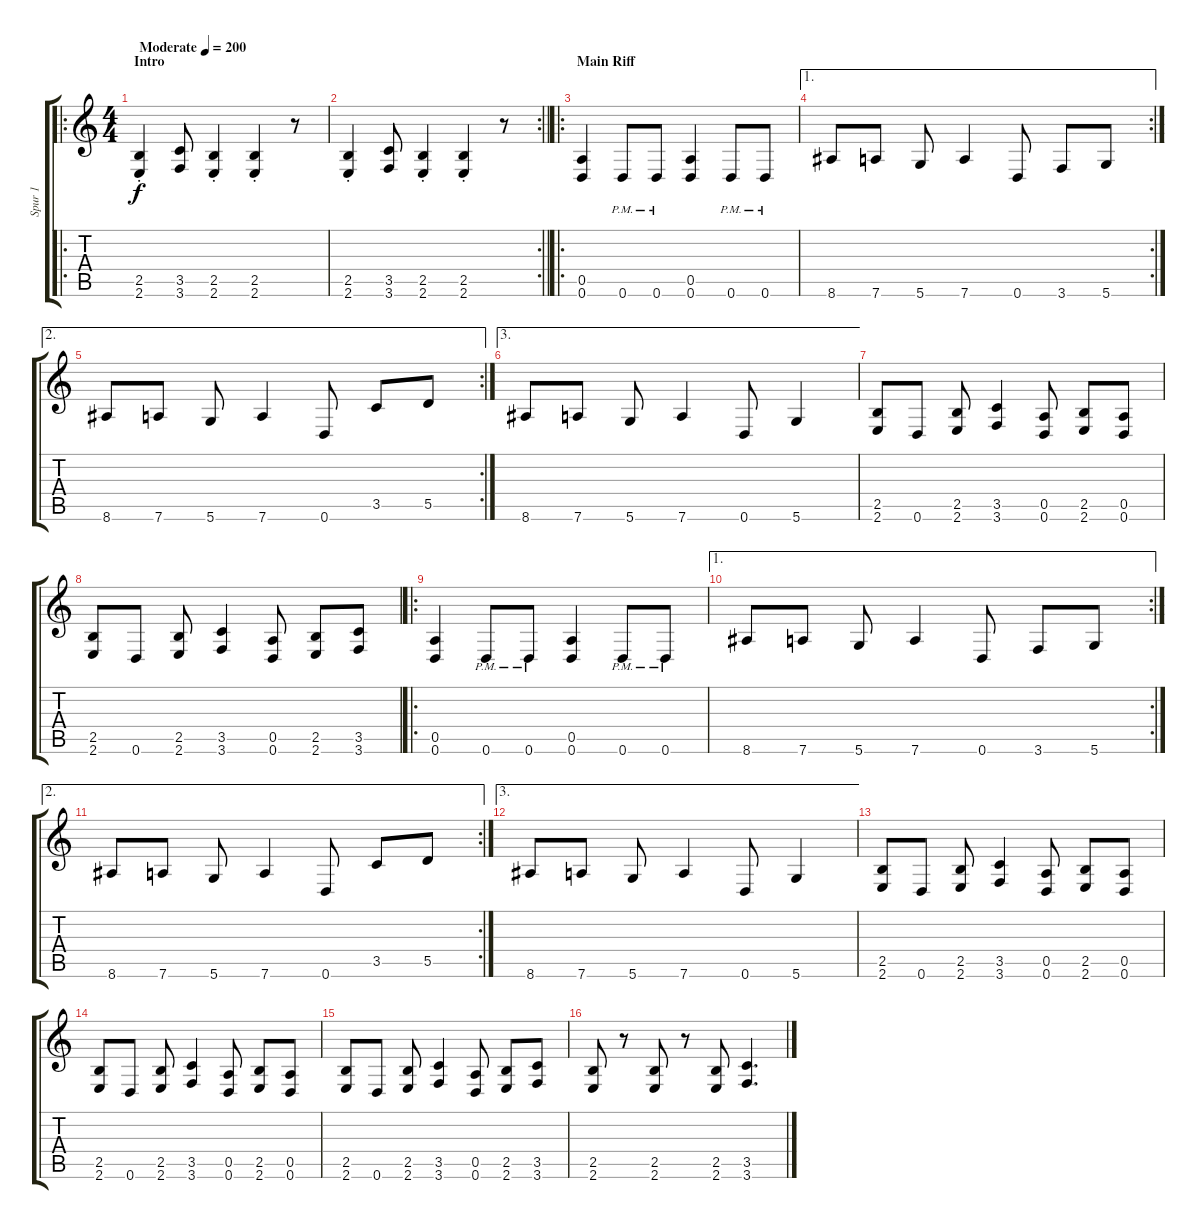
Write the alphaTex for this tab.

\track ("Spur 1" "Spur 1") {instrument overdrivenguitar}
\staff {score tabs}
\tuning (E4 B3 G3 D3 A2 D2) {hide}
\ro
\ts (4 4)
\section ("" "Intro")
\tempo (200 "Moderate")
\clef g2
\ks c
(2.5{st} 2.6{st}).4{dy f instrument overdrivenguitar} (3.5 3.6).8 (2.5{st} 2.6{st}).4 (2.5{st} 2.6{st}).4 r.8 |
\rc 2
\barLineRight lightlight
(2.5{st} 2.6{st}).4 (3.5 3.6).8 (2.5{st} 2.6{st}).4 (2.5{st} 2.6{st}).4 r.8 |
\ro
\section ("" "Main Riff")
(0.5 0.6).4 0.6{pm}.8 0.6{pm}.8 (0.5 0.6).4 0.6{pm}.8 0.6{pm}.8 |
\ae 1
\rc 2
8.6.8 7.6.8 5.6.8 7.6.4 0.6.8 3.6.8 5.6.8 |
\ae 2
\rc 2
8.6.8 7.6.8 5.6.8 7.6.4 0.6.8 3.5.8 5.5.8 |
\ae 3
8.6.8 7.6.8 5.6.8 7.6.4 0.6.8 5.6.4 |
(2.5 2.6).8 0.6.8 (2.5 2.6).8 (3.5 3.6).4 (0.5 0.6).8 (2.5 2.6).8 (0.5 0.6).8 |
(2.5 2.6).8 0.6.8 (2.5 2.6).8 (3.5 3.6).4 (0.5 0.6).8 (2.5 2.6).8 (3.5 3.6).8 |
\ro
(0.5 0.6).4 0.6{pm}.8 0.6{pm}.8 (0.5 0.6).4 0.6{pm}.8 0.6{pm}.8 |
\ae 1
\rc 2
8.6.8 7.6.8 5.6.8 7.6.4 0.6.8 3.6.8 5.6.8 |
\ae 2
\rc 2
8.6.8 7.6.8 5.6.8 7.6.4 0.6.8 3.5.8 5.5.8 |
\ae 3
8.6.8 7.6.8 5.6.8 7.6.4 0.6.8 5.6.4 |
(2.5 2.6).8 0.6.8 (2.5 2.6).8 (3.5 3.6).4 (0.5 0.6).8 (2.5 2.6).8 (0.5 0.6).8 |
(2.5 2.6).8 0.6.8 (2.5 2.6).8 (3.5 3.6).4 (0.5 0.6).8 (2.5 2.6).8 (0.5 0.6).8 |
(2.5 2.6).8 0.6.8 (2.5 2.6).8 (3.5 3.6).4 (0.5 0.6).8 (2.5 2.6).8 (3.5 3.6).8 |
(2.5 2.6).8 r.8 (2.5 2.6).8 r.8 (2.5 2.6).8 (3.5 3.6).4{d}
